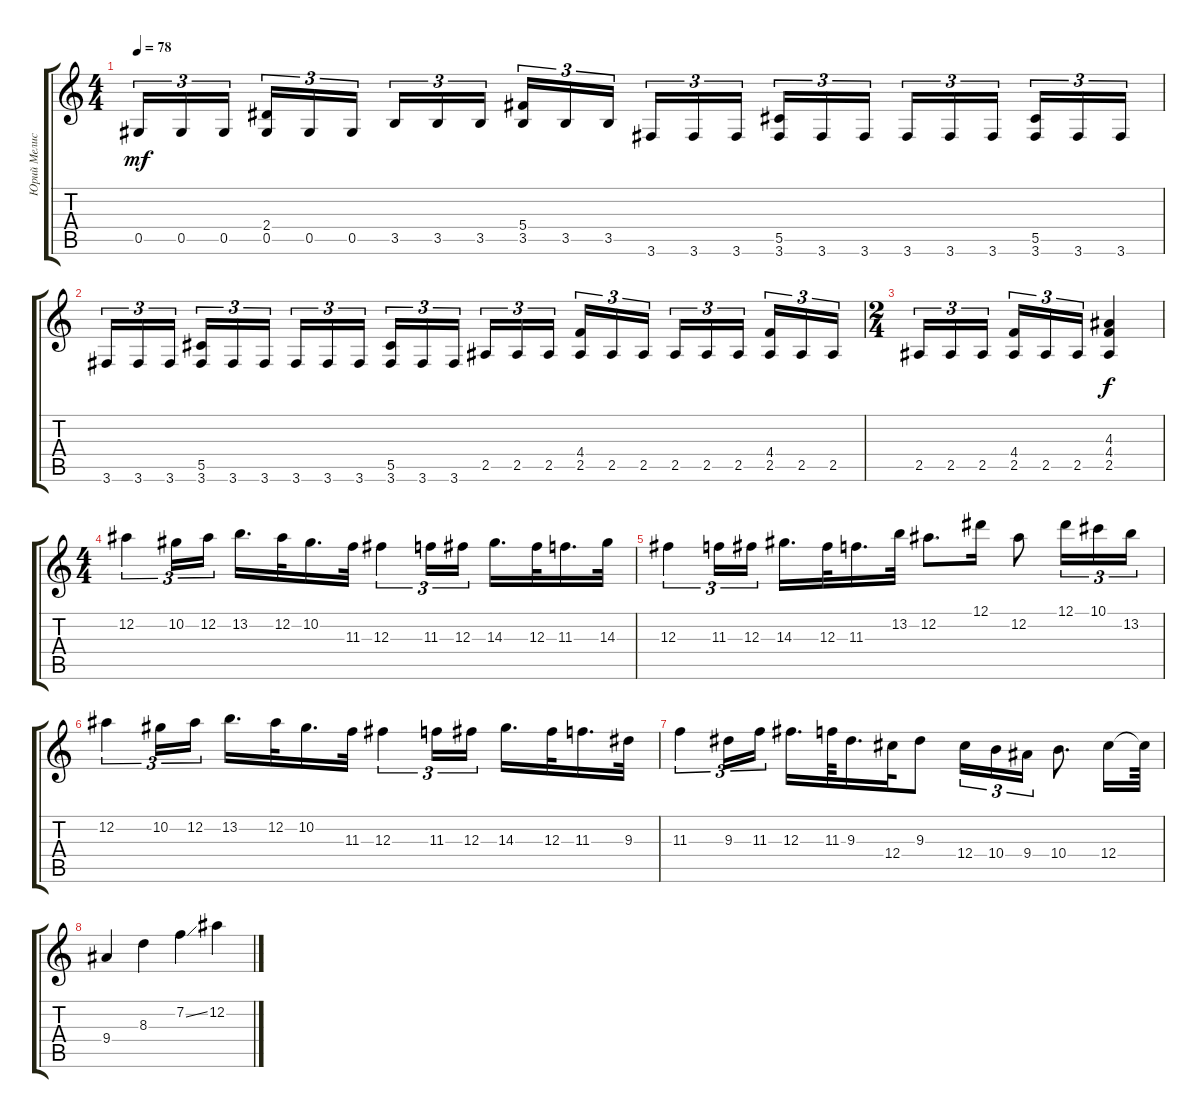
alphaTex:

\track ("Юрий Мелисов" "Юрий Мелис") {instrument distortionguitar}
\staff {score tabs}
\tuning (Eb4 Bb3 Gb3 Db3 Ab2 Eb2) {hide}
\ts (4 4)
\tempo 78
\clef g2
\ks c
0.5.16{tu (3 2) dy mf} 0.5.16{tu (3 2)} 0.5.16{tu (3 2) beam splitsecondary} (2.4 0.5).16{tu (3 2)} 0.5.16{tu (3 2)} 0.5.16{tu (3 2)} 3.5.16{tu (3 2)} 3.5.16{tu (3 2)} 3.5.16{tu (3 2) beam splitsecondary} (5.4 3.5).16{tu (3 2)} 3.5.16{tu (3 2)} 3.5.16{tu (3 2)} 3.6.16{tu (3 2)} 3.6.16{tu (3 2)} 3.6.16{tu (3 2) beam splitsecondary} (5.5 3.6).16{tu (3 2)} 3.6.16{tu (3 2)} 3.6.16{tu (3 2)} 3.6.16{tu (3 2)} 3.6.16{tu (3 2)} 3.6.16{tu (3 2) beam splitsecondary} (5.5 3.6).16{tu (3 2)} 3.6.16{tu (3 2)} 3.6.16{tu (3 2)} |
3.6.16{tu (3 2)} 3.6.16{tu (3 2)} 3.6.16{tu (3 2) beam splitsecondary} (5.5 3.6).16{tu (3 2)} 3.6.16{tu (3 2)} 3.6.16{tu (3 2)} 3.6.16{tu (3 2)} 3.6.16{tu (3 2)} 3.6.16{tu (3 2) beam splitsecondary} (5.5 3.6).16{tu (3 2)} 3.6.16{tu (3 2)} 3.6.16{tu (3 2)} 2.5.16{tu (3 2)} 2.5.16{tu (3 2)} 2.5.16{tu (3 2) beam splitsecondary} (4.4 2.5).16{tu (3 2)} 2.5.16{tu (3 2)} 2.5.16{tu (3 2)} 2.5.16{tu (3 2)} 2.5.16{tu (3 2)} 2.5.16{tu (3 2) beam splitsecondary} (4.4 2.5).16{tu (3 2)} 2.5.16{tu (3 2)} 2.5.16{tu (3 2)} |
\ts (2 4)
2.5.16{tu (3 2)} 2.5.16{tu (3 2)} 2.5.16{tu (3 2) beam splitsecondary} (4.4 2.5).16{tu (3 2)} 2.5.16{tu (3 2)} 2.5.16{tu (3 2)} (4.3 4.4 2.5).4{dy f} |
\ts (4 4)
12.2.4{tu (3 2)} 10.2.16{tu (3 2)} 12.2.16{tu (3 2)} 13.2.16{d} 12.2.32 10.2.16{d} 11.3.32 12.3.4{tu (3 2)} 11.3.16{tu (3 2)} 12.3.16{tu (3 2)} 14.3.16{d} 12.3.32 11.3.16{d} 14.3.32 |
12.3.4{tu (3 2)} 11.3.16{tu (3 2)} 12.3.16{tu (3 2)} 14.3.16{d} 12.3.32 11.3.16{d} 13.2.32 12.2.8{d} 12.1.16 12.2.8 12.1.16{tu (3 2)} 10.1.16{tu (3 2)} 13.2.16{tu (3 2)} |
12.2.4{tu (3 2)} 10.2.16{tu (3 2)} 12.2.16{tu (3 2)} 13.2.16{d} 12.2.32 10.2.16{d} 11.3.32 12.3.4{tu (3 2)} 11.3.16{tu (3 2)} 12.3.16{tu (3 2)} 14.3.16{d} 12.3.32 11.3.16{d} 9.3.32 |
11.3.4{tu (3 2)} 9.3.16{tu (3 2)} 11.3.16{tu (3 2)} 12.3.16{d} 11.3.64 9.3.16{d} 12.4.32 9.3.8 12.4.16{tu (3 2)} 10.4.16{tu (3 2)} 9.4.16{tu (3 2)} 10.4.8{d} 12.4.16 12.4{t}.64 |
9.4.4 8.3.4 7.2{ss}.4 12.2.4
